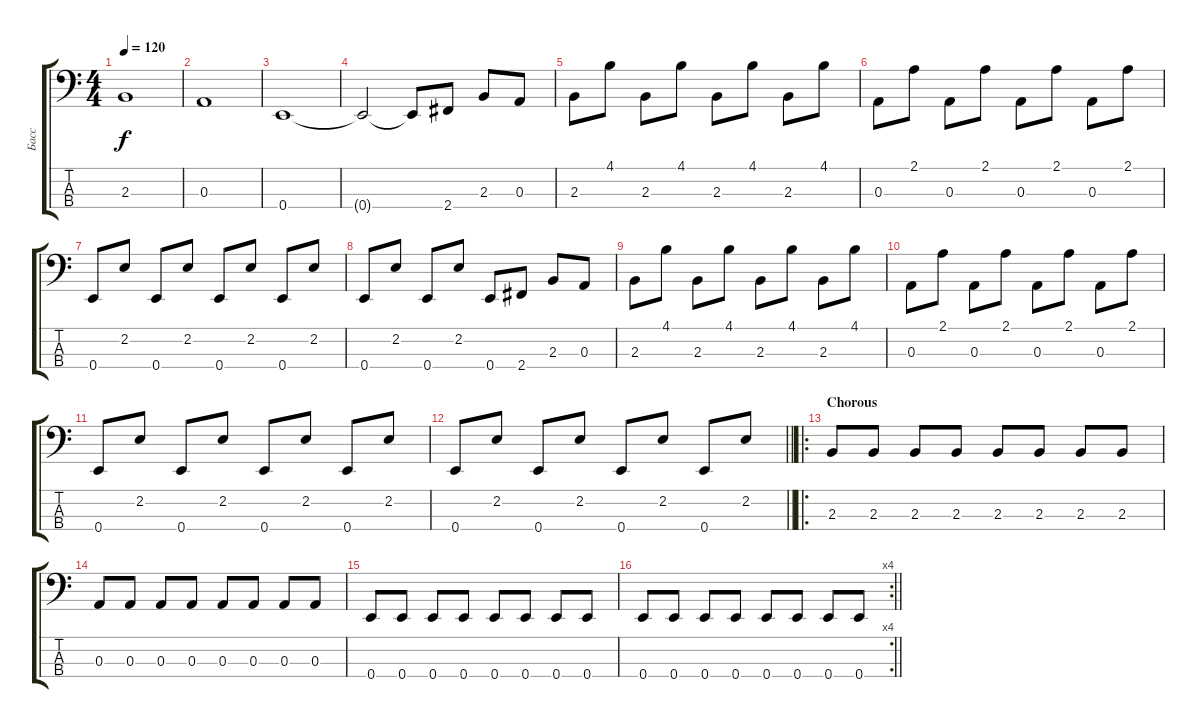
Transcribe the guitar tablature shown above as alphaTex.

\track ("Басс" "Басс") {instrument electricbassfinger}
\staff {score tabs}
\tuning (G2 D2 A1 E1) {hide}
\ts (4 4)
\tempo 120
\clef f4
\ks c
2.3.1{dy f} |
0.3.1 |
0.4.1 |
0.4{t}.2 0.4{t}.8 2.4.8 2.3.8 0.3.8 |
2.3.8 4.1.8 2.3.8 4.1.8 2.3.8 4.1.8 2.3.8 4.1.8 |
0.3.8 2.1.8 0.3.8 2.1.8 0.3.8 2.1.8 0.3.8 2.1.8 |
0.4.8 2.2.8 0.4.8 2.2.8 0.4.8 2.2.8 0.4.8 2.2.8 |
0.4.8 2.2.8 0.4.8 2.2.8 0.4.8 2.4.8 2.3.8 0.3.8 |
2.3.8 4.1.8 2.3.8 4.1.8 2.3.8 4.1.8 2.3.8 4.1.8 |
0.3.8 2.1.8 0.3.8 2.1.8 0.3.8 2.1.8 0.3.8 2.1.8 |
0.4.8 2.2.8 0.4.8 2.2.8 0.4.8 2.2.8 0.4.8 2.2.8 |
\barLineRight lightlight
0.4.8 2.2.8 0.4.8 2.2.8 0.4.8 2.2.8 0.4.8 2.2.8 |
\ro
\section ("" "Chorous")
2.3.8 2.3.8 2.3.8 2.3.8 2.3.8 2.3.8 2.3.8 2.3.8 |
0.3.8 0.3.8 0.3.8 0.3.8 0.3.8 0.3.8 0.3.8 0.3.8 |
0.4.8 0.4.8 0.4.8 0.4.8 0.4.8 0.4.8 0.4.8 0.4.8 |
\rc 4
\barLineRight lightlight
0.4.8 0.4.8 0.4.8 0.4.8 0.4.8 0.4.8 0.4.8 0.4.8
